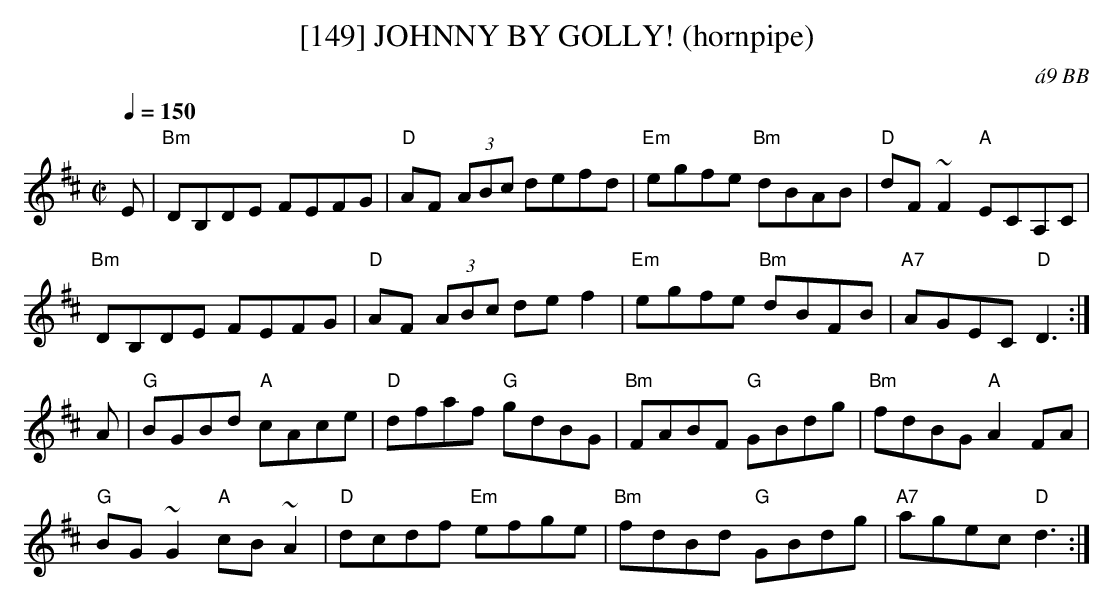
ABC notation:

X:1
T:[149] JOHNNY BY GOLLY! (hornpipe)
C:\'a9 BB
Q:1/4=150
M:C|
L:1/8
K:D
E|"Bm"DB,DE FEFG|"D"AF (3ABc defd|"Em"egfe "Bm"dBAB|"D"dF~F2 "A"ECA,C|
"Bm"DB,DE FEFG|"D"AF (3ABc de f2|"Em"egfe "Bm"dBFB|"A7"AGEC "D"D3 :|
A|"G"BGBd "A"cAce|"D"dfaf "G"gdBG|"Bm"FABF "G"GBdg|"Bm"fdBG "A"A2 FA|
"G"BG~G2 "A"cB~A2|"D"dcdf "Em"efge|"Bm"fdBd "G"GBdg|"A7"agec "D"d3 :|
